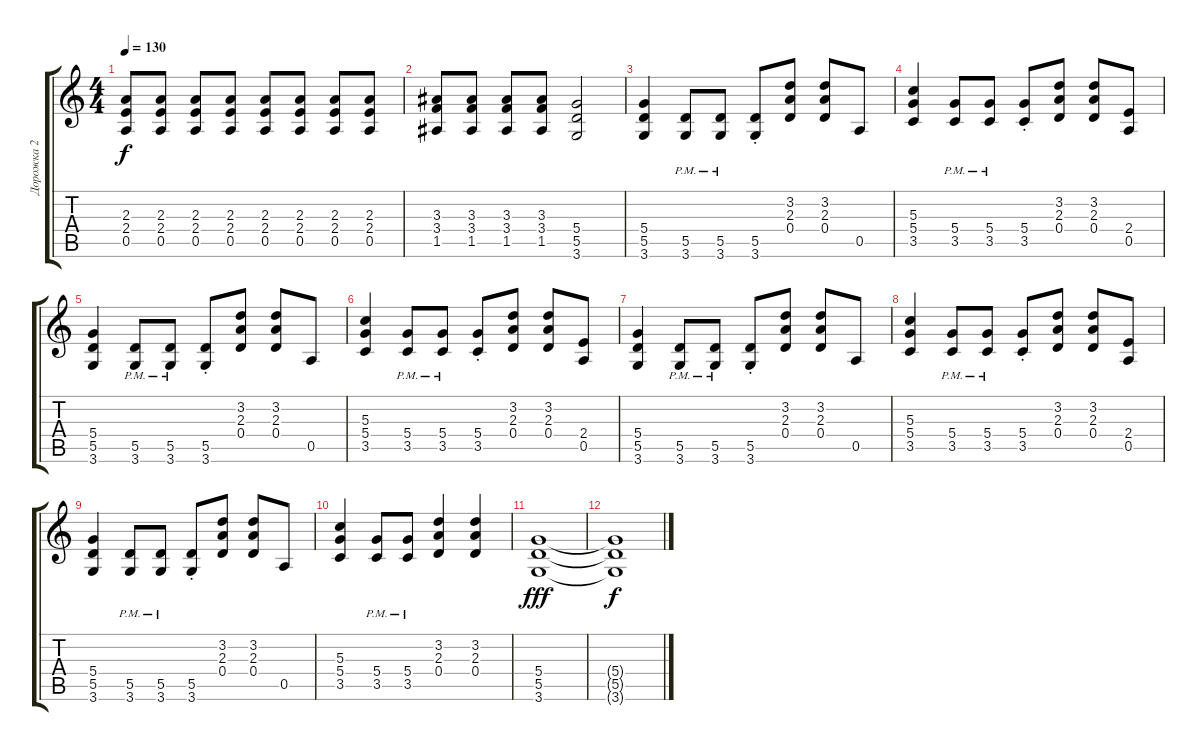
\track ("Дорожка 2" "Дорожка 2") {instrument distortionguitar}
\staff {score tabs}
\tuning (E4 B3 G3 D3 A2 E2) {hide}
\ts (4 4)
\tempo 130
\clef g2
\ks c
(2.3 2.4 0.5).8{dy f} (2.3 2.4 0.5).8 (2.3 2.4 0.5).8 (2.3 2.4 0.5).8 (2.3 2.4 0.5).8 (2.3 2.4 0.5).8 (2.3 2.4 0.5).8 (2.3 2.4 0.5).8 |
(3.3 3.4 1.5).8 (3.3 3.4 1.5).8 (3.3 3.4 1.5).8 (3.3 3.4 1.5).8 (5.4 5.5 3.6).2 |
(5.4 5.5 3.6).4 (5.5{pm} 3.6{pm}).8 (5.5{pm} 3.6{pm}).8 (5.5{st} 3.6{st}).8 (3.2 2.3 0.4).8 (3.2 2.3 0.4).8 0.5.8 |
(5.3 5.4 3.5).4 (5.4{pm} 3.5{pm}).8 (5.4{pm} 3.5{pm}).8 (5.4{st} 3.5{st}).8 (3.2 2.3 0.4).8 (3.2 2.3 0.4).8 (2.4 0.5).8 |
(5.4 5.5 3.6).4 (5.5{pm} 3.6{pm}).8 (5.5{pm} 3.6{pm}).8 (5.5{st} 3.6{st}).8 (3.2 2.3 0.4).8 (3.2 2.3 0.4).8 0.5.8 |
(5.3 5.4 3.5).4 (5.4{pm} 3.5{pm}).8 (5.4{pm} 3.5{pm}).8 (5.4{st} 3.5{st}).8 (3.2 2.3 0.4).8 (3.2 2.3 0.4).8 (2.4 0.5).8 |
(5.4 5.5 3.6).4 (5.5{pm} 3.6{pm}).8 (5.5{pm} 3.6{pm}).8 (5.5{st} 3.6{st}).8 (3.2 2.3 0.4).8 (3.2 2.3 0.4).8 0.5.8 |
(5.3 5.4 3.5).4 (5.4{pm} 3.5{pm}).8 (5.4{pm} 3.5{pm}).8 (5.4{st} 3.5{st}).8 (3.2 2.3 0.4).8 (3.2 2.3 0.4).8 (2.4 0.5).8 |
(5.4 5.5 3.6).4 (5.5{pm} 3.6{pm}).8 (5.5{pm} 3.6{pm}).8 (5.5{st} 3.6{st}).8 (3.2 2.3 0.4).8 (3.2 2.3 0.4).8 0.5.8 |
(5.3 5.4 3.5).4 (5.4{pm} 3.5{pm}).8 (5.4{pm} 3.5{pm}).8 (3.2 2.3 0.4).4 (3.2 2.3 0.4).4 |
(5.4 5.5 3.6).1{dy fff} |
(5.4{t} 5.5{t} 3.6{t}).1{dy f}
